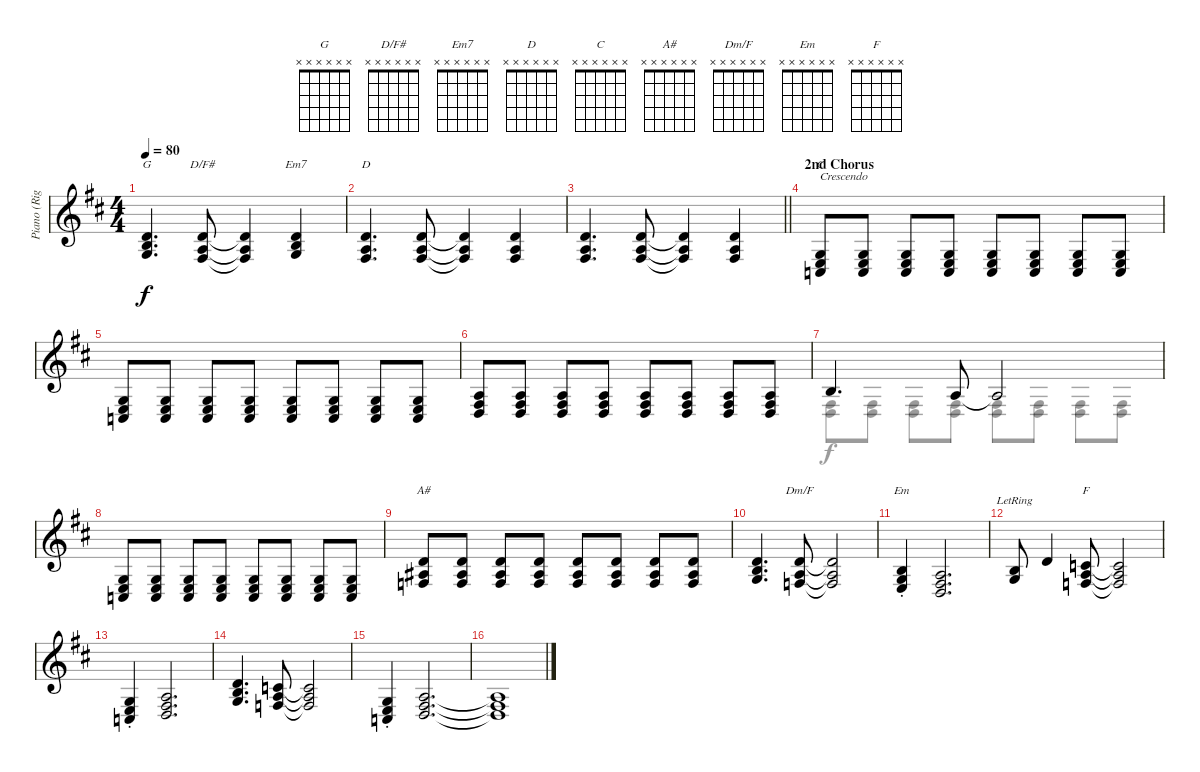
\track ("Piano (Right hand)" "Piano (Rig") {instrument acousticgrandpiano}
\staff {score}
\tuning (E4 B3 G3 D3 A2 E2) {hide}
\chord ("G" x x x x x x)
\chord ("D/F#" x x x x x x)
\chord ("Em7" x x x x x x)
\chord ("D" x x x x x x)
\chord ("C" x x x x x x)
\chord ("A#" x x x x x x)
\chord ("Dm/F" x x x x x x)
\chord ("Em" x x x x x x)
\chord ("F" x x x x x x)
\voice
\ts (4 4)
\tempo 80
\clef g2
\ks d
(3.2 4.3 5.4).4{d ch "G" dy f} (3.2 2.3 4.4).8{ch "D/F#"} (3.2{t} 2.3{t} 4.4{t}).4 (3.2 4.3 5.4).4{ch "Em7"} |
(3.2 2.3 4.4).4{d ch "D"} (3.2 2.3 4.4).8 (3.2{t} 2.3{t} 4.4{t}).4 (3.2 2.3 4.4).4 |
\barLineRight lightlight
(3.2 2.3 4.4).4{d} (3.2 2.3 4.4).8 (3.2{t} 2.3{t} 4.4{t}).4 (3.2 2.3 4.4).4 |
\section ("" "2nd Chorus")
(0.3 2.4 3.5).8{ch "C" txt "Crescendo" volume 5} (0.3 2.4 3.5).8{volume 8} (0.3 2.4 3.5).8 (0.3 2.4 3.5).8 (0.3 2.4 3.5).8 (0.3 2.4 3.5).8 (0.3 2.4 3.5).8 (0.3 2.4 3.5).8 |
(0.3 2.4 3.5).8 (0.3 2.4 3.5).8 (0.3 2.4 3.5).8 (0.3 2.4 3.5).8 (0.3 2.4 3.5).8 (0.3 2.4 3.5).8 (0.3 2.4 3.5).8 (0.3 2.4 3.5).8 |
(2.3 4.4 5.5).8{volume 5} (2.3 4.4 5.5).8{volume 8} (2.3 4.4 5.5).8 (2.3 4.4 5.5).8 (2.3 4.4 5.5).8 (2.3 4.4 5.5).8 (2.3 4.4 5.5).8 (2.3 4.4 5.5).8 |
4.3.4{d} 2.3.8 2.3{t}.2 |
(0.3 2.4 3.5).8{volume 5} (0.3 2.4 3.5).8{volume 8} (0.3 2.4 3.5).8 (0.3 2.4 3.5).8 (0.3 2.4 3.5).8 (0.3 2.4 3.5).8 (0.3 2.4 3.5).8 (0.3 2.4 3.5).8 |
(3.2 3.3 3.4).8{ch "A#"} (3.2 3.3 3.4).8 (3.2 3.3 3.4).8 (3.2 3.3 3.4).8 (3.2 3.3 3.4).8 (3.2 3.3 3.4).8 (3.2 3.3 3.4).8 (3.2 3.3 3.4).8 |
(3.2 4.3 5.4).4{d volume 10} (3.2 2.3 3.4).8{ch "Dm/F"} (3.2{t} 2.3{t} 3.4{t}).2 |
(0.2{st} 0.3{st} 2.4{st}).4{ch "Em"} (2.3 4.4 5.5).2{d} |
(4.3{lr} 5.4{lr}).8{volume 11} 3.2.4 (1.2 2.3 3.4).8{ch "F"} (1.2{t} 2.3{t} 3.4{t}).2 |
(0.3{st} 2.4{st} 3.5{st}).4 (2.3 4.4 5.5).2{d} |
(3.2 4.3 5.4).4{d} (1.2 2.3 3.4).8 (1.2{t} 2.3{t} 3.4{t}).2 |
(0.3{st} 2.4{st} 3.5{st}).4 (2.3 4.4 5.5).2{d} |
(2.3{t} 4.4{t} 5.5{t}).1
\voice
\clef g2
\ottava regular
\simile none
\ks d
|
|
\barLineRight lightlight
|
|
|
|
(4.4 5.5).8 (4.4 5.5).8 (4.4 5.5).8 (4.4 5.5).8 (4.4 5.5).8 (4.4 5.5).8 (4.4 5.5).8 (4.4 5.5).8 |
|
|
|
|
|
|
|
|
